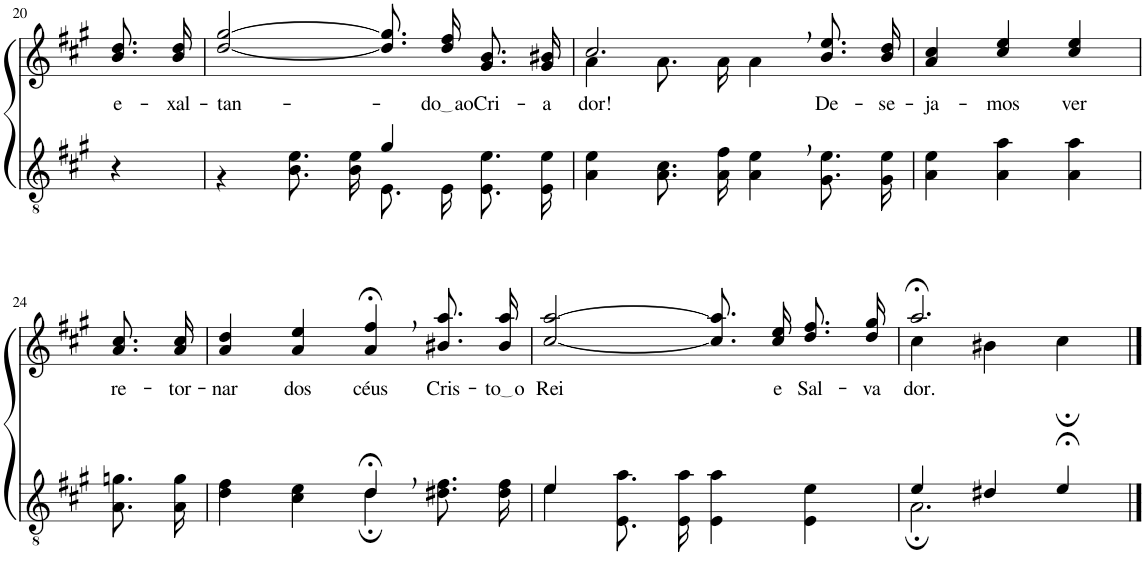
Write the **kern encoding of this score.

**kern	**kern	**text
*part2	*part1	*part1
*staff2	*staff1	*staff1
*I"Parte III e IV	*I"Parte I e II	*
!!LO:PB:g=z
*clefGv2	*clefG2	*
*Trd4c7	*Trd4c7	*
*k[f#c#g#]	*k[f#c#g#]	*
*M4/4	*M4/4	*
=20	=20	=20
!	!	!LO:LY:b
4r	8.b\ 8.dd\L	e-
!	!	!LO:LY:b
.	16b\ 16dd\Jk	-xal-
=21	=21	=21
*^	*	*
!	!	!	!LO:LY:b
2ryy	4r	[2dd/ [2gg#/	-tan-
.	8.B\ 8.e\L	.	.
.	16B\ 16e\Jk	.	.
4g#/	8.E\L	8.dd]\ 8.gg#]\L	.
!	!	!	!LO:LY:b
.	16E\Jk	16dd\ 16ff#\Jk	do ao
!	!	!	!LO:LY:b
4ryy	8.E/ 8.e/L	8.g#/ 8.b/L	Cri-
!	!	!	!LO:LY:b
.	16E/ 16e/Jk	16g#/ 16b#X/Jk	-a-
=22	=22	=22	=22
*	*	*^	*
!	!	!	!	!LO:LY:b
*v	*v	*	*	*
4A\ 4e\	2.cc#,/	4a\	-dor!
8.A\ 8.c#\L	.	8.a\L	.
16A\ 16f#\Jk	.	16a\Jk	.
4A\, 4e\,	.	4a\	.
!	!	!	!LO:LY:b
8.G#\ 8.e\L	8.b\ 8.ee\L	4ryy	De-
!	!	!	!LO:LY:b
16G#\ 16e\Jk	16b\ 16dd\Jk	.	-se-
*	*v	*v	*
=23	=23	=23
!	!	!LO:LY:b
4A\ 4e\	4a/ 4cc#/	-ja-
!	!	!LO:LY:b
4A\ 4a\	4cc#/ 4ee/	-mos
!	!	!LO:LY:b
4A\ 4a\	4cc#/ 4ee/	ver
!!LO:LB:g=z
=24	=24	=24
!	!	!LO:LY:b
8.A\ 8.gn\L	8.a\ 8.cc#\L	re-
!	!	!LO:LY:b
16A\ 16g\Jk	16a\ 16cc#\Jk	-tor-
=25	=25	=25
*^	*	*
!	!	!	!LO:LY:b
4d\ 4f#\	2ryy	4a/ 4dd/	-nar
!	!	!	!LO:LY:b
4c#\ 4e\	.	4a/ 4ee/	dos
!	!	!	!LO:LY:b
4d;<,\	4d;/	4a/;<, 4ff#/;<,	céus
!	!	!	!LO:LY:b
8.d#X\ 8.f#\L	4ryy	8.b#X\ 8.aa\L	Cris-
!	!	!	!LO:LY:b
16d#\ 16f#\Jk	.	16b#\ 16aa\Jk	to o
=26	=26	=26	=26
!	!	!	!LO:LY:b
4e/	4e\	[2cc#/ [2aa/	Rei
2.ryy	8.E\ 8.a\L	.	.
.	16E\ 16a\Jk	.	.
.	4E\ 4a\	8.cc#]\ 8.aa]\L	.
!	!	!	!LO:LY:b
.	.	16cc#\ 16ee\Jk	e
!	!	!	!LO:LY:b
.	4E\ 4e\	8.dd\ 8.ff#\L	Sal-
!	!	!	!LO:LY:b
.	.	16dd\ 16gg#\Jk	-va-
=27	=27	=27	=27
*	*	*^	*
!	!	!	!	!LO:LY:b
4e/	2.A;\	2.aa;</	4cc#\	-dor.
4d#X/	.	.	4b#X\	.
4e;</	.	.	4cc#;\	.
*v	*v	*	*	*
*	*v	*v	*
==	==	==
*-	*-	*-
